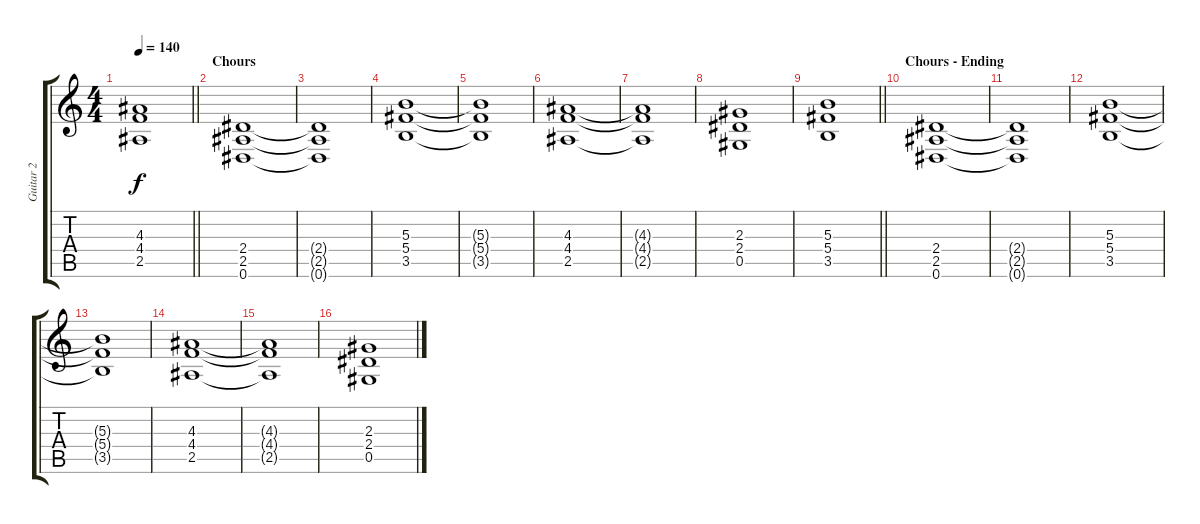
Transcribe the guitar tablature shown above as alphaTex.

\track ("Guitar 2" "Guitar 2") {instrument distortionguitar}
\staff {score tabs}
\tuning (Eb4 Bb3 Gb3 Db3 Ab2 Eb2) {hide}
\ts (4 4)
\tempo 140
\clef g2
\barLineRight lightlight
\ks c
(4.3 4.4 2.5).1{dy f} |
\section ("" "Chours")
(2.4 2.5 0.6).1 |
(2.4{t} 2.5{t} 0.6{t}).1 |
(5.3 5.4 3.5).1 |
(5.3{t} 5.4{t} 3.5{t}).1 |
(4.3 4.4 2.5).1 |
(4.3{t} 4.4{t} 2.5{t}).1 |
(2.3 2.4 0.5).1 |
\barLineRight lightlight
(5.3 5.4 3.5).1 |
\section ("" "Chours - Ending")
(2.4 2.5 0.6).1 |
(2.4{t} 2.5{t} 0.6{t}).1 |
(5.3 5.4 3.5).1 |
(5.3{t} 5.4{t} 3.5{t}).1 |
(4.3 4.4 2.5).1 |
(4.3{t} 4.4{t} 2.5{t}).1 |
(2.3 2.4 0.5).1
